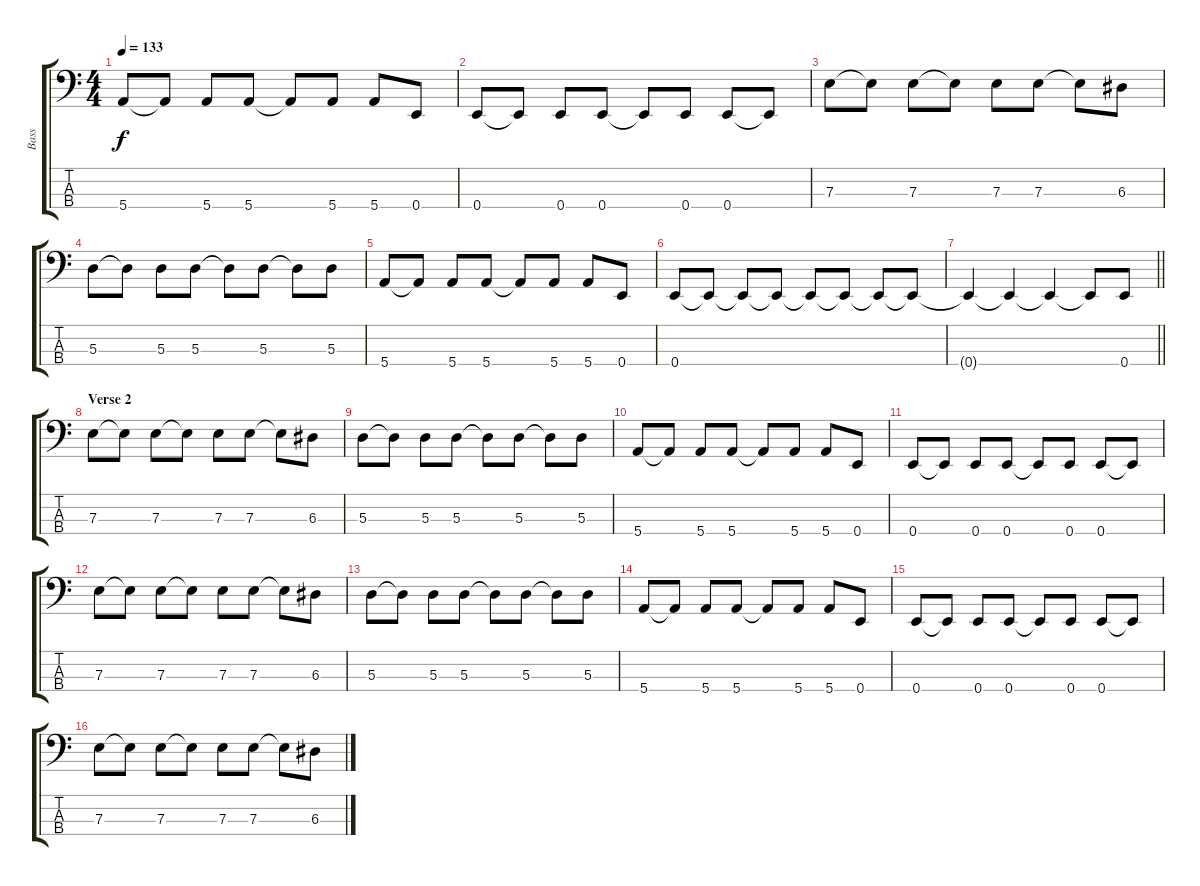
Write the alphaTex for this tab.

\track ("Bass" "Bass") {instrument electricbassfinger}
\staff {score tabs}
\tuning (G2 D2 A1 E1) {hide}
\ts (4 4)
\tempo 133
\clef f4
\ks c
5.4.8{dy f} 5.4{t}.8 5.4.8 5.4.8 5.4{t}.8 5.4.8 5.4.8 0.4.8 |
0.4.8 0.4{t}.8 0.4.8 0.4.8 0.4{t}.8 0.4.8 0.4.8 0.4{t}.8 |
7.3.8 7.3{t}.8 7.3.8 7.3{t}.8 7.3.8 7.3.8 7.3{t}.8 6.3.8 |
5.3.8 5.3{t}.8 5.3.8 5.3.8 5.3{t}.8 5.3.8 5.3{t}.8 5.3.8 |
5.4.8 5.4{t}.8 5.4.8 5.4.8 5.4{t}.8 5.4.8 5.4.8 0.4.8 |
0.4.8 0.4{t}.8 0.4{t}.8 0.4{t}.8 0.4{t}.8 0.4{t}.8 0.4{t}.8 0.4{t}.8 |
\barLineRight lightlight
0.4{t}.4 0.4{t}.4 0.4{t}.4 0.4{t}.8 0.4.8 |
\section ("" "Verse 2")
7.3.8 7.3{t}.8 7.3.8 7.3{t}.8 7.3.8 7.3.8 7.3{t}.8 6.3.8 |
5.3.8 5.3{t}.8 5.3.8 5.3.8 5.3{t}.8 5.3.8 5.3{t}.8 5.3.8 |
5.4.8 5.4{t}.8 5.4.8 5.4.8 5.4{t}.8 5.4.8 5.4.8 0.4.8 |
0.4.8 0.4{t}.8 0.4.8 0.4.8 0.4{t}.8 0.4.8 0.4.8 0.4{t}.8 |
7.3.8 7.3{t}.8 7.3.8 7.3{t}.8 7.3.8 7.3.8 7.3{t}.8 6.3.8 |
5.3.8 5.3{t}.8 5.3.8 5.3.8 5.3{t}.8 5.3.8 5.3{t}.8 5.3.8 |
5.4.8 5.4{t}.8 5.4.8 5.4.8 5.4{t}.8 5.4.8 5.4.8 0.4.8 |
0.4.8 0.4{t}.8 0.4.8 0.4.8 0.4{t}.8 0.4.8 0.4.8 0.4{t}.8 |
7.3.8 7.3{t}.8 7.3.8 7.3{t}.8 7.3.8 7.3.8 7.3{t}.8 6.3.8
